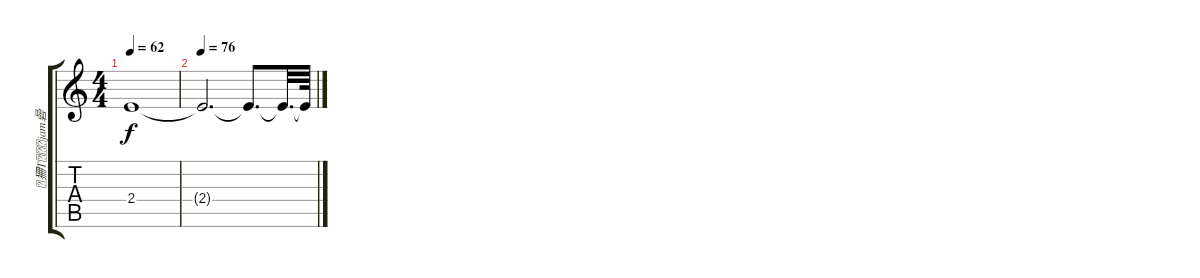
\track ("狦Τjam碞ノ甀㎡や" "狦Τjam碞") {instrument acousticguitarsteel}
\staff {score tabs}
\tuning (E4 B3 G3 D3 A2 E2) {hide}
\ts (4 4)
\tempo 62
\clef g2
\ks c
2.4{t}.1{dy f} |
\tempo 76
2.4{t}.2{d} 2.4{t}.8{d} 2.4{t}.32{d} 2.4{t}.64
